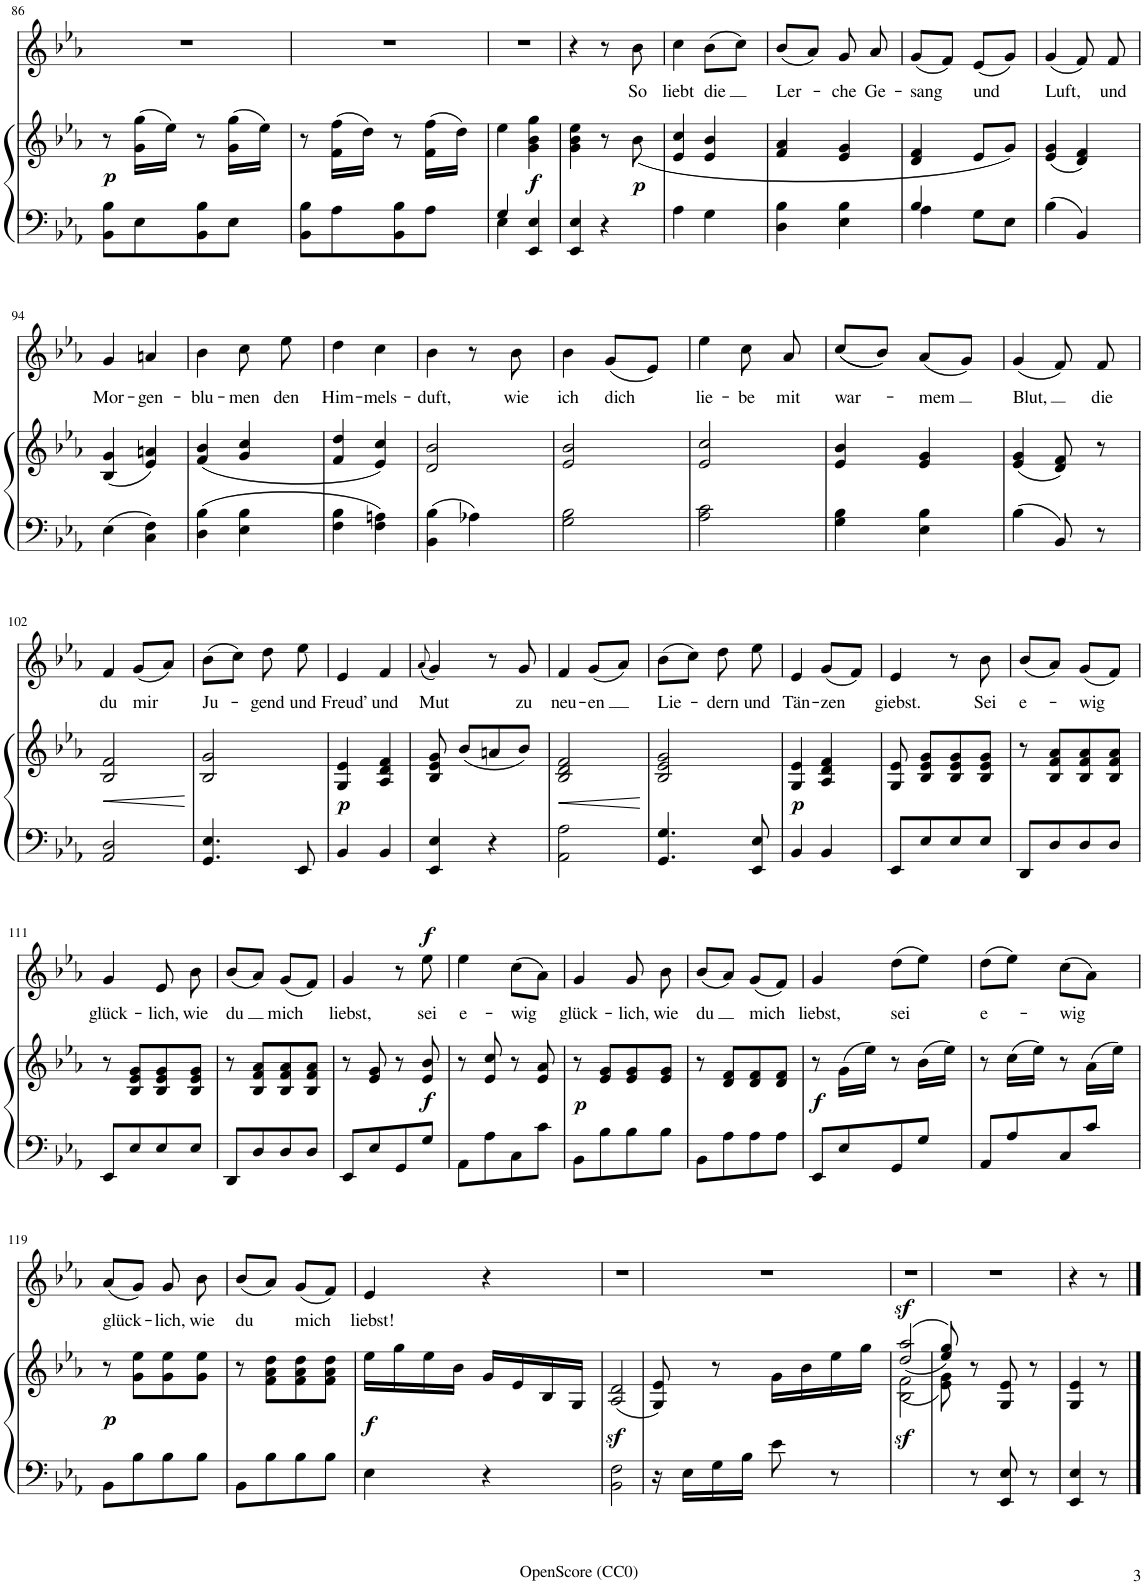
**kern	**kern	**dynam	**kern	**text	**dynam
*part2	*part2	*part2	*part1	*part1	*part1
*staff3	*staff2	*staff2/3	*staff1	*staff1	*staff1
*I"Piano	*	*	*I"Voice	*	*
*I'Pno	*	*	*	*	*
!!LO:PB:g=z
*clefF4	*clefG2	*	*clefG2	*	*
*k[b-e-a-]	*k[b-e-a-]	*	*k[b-e-a-]	*	*
*M2/4	*M2/4	*	*M2/4	*	*
=86	=86	=86	=86	=86	=86
!	!	!LO:DY:b	!	!	!
8BB-\ 8B-\L	8r	p	2r	.	.
8E-\	(16g\ 16gg\LL	.	.	.	.
.	16ee-\JJ)	.	.	.	.
8BB-\ 8B-\	8r	.	.	.	.
8E-\J	(16g\ 16gg\LL	.	.	.	.
.	16ee-\JJ)	.	.	.	.
=87	=87	=87	=87	=87	=87
8BB-\ 8B-\L	8r	.	2r	.	.
8A-\	(16f\ 16ff\LL	.	.	.	.
.	16dd\JJ)	.	.	.	.
8BB-\ 8B-\	8r	.	.	.	.
8A-\J	(16f\ 16ff\LL	.	.	.	.
.	16dd\JJ)	.	.	.	.
=88	=88	=88	=88	=88	=88
*^	*	*	*	*	*
4G/	4E-\	4ee-\	.	2r	.	.
!	!	!	!LO:DY:b	!	!	!
4EE-/ 4E-/	4ryy	4g\ 4b-\ 4gg\	f	.	.	.
*v	*v	*	*	*	*	*
=89	=89	=89	=89	=89	=89
4EE-/ 4E-/	4g\ 4b-\ 4ee-\	.	4r	.	.
4r	8r	.	8r	.	.
!	!	!LO:DY:b	!	!LO:LY:b	!
.	(<8b-\	p	8b-\	So	.
=90	=90	=90	=90	=90	=90
!	!	!	!	!LO:LY:b	!
4A-\	4e-/ 4cc/	.	4cc\	liebt	.
!	!	!	!	!LO:LY:b	!
4G\	4e-/ 4b-/	.	(8b-\L	die	.
.	.	.	8cc\J)	.	.
=91	=91	=91	=91	=91	=91
!	!	!	!	!LO:LY:b	!
4D\ 4B-\	4f/ 4a-/	.	(8b-/L	Ler-	.
.	.	.	8a-/J)	.	.
!	!	!	!	!LO:LY:b	!
4E-\ 4B-\	4e-/ 4g/	.	8g/	-che	.
!	!	!	!	!LO:LY:b	!
.	.	.	8a-/	Ge-	.
=92	=92	=92	=92	=92	=92
*^	*	*	*	*	*
!	!	!	!	!	!LO:LY:b	!
4B-/	4A-\	4d/ 4f/	.	(8g/L	-sang	.
.	.	.	.	8f/J)	.	.
!	!	!	!	!	!LO:LY:b	!
8G\L	4ryy	8e-/L	.	(8e-/L	und	.
8E-\J	.	8g/J)	.	8g/J)	.	.
*v	*v	*	*	*	*	*
=93	=93	=93	=93	=93	=93
!	!	!	!	!LO:LY:b	!
4B-\	(4e-/ 4g/	.	(4g/	Luft,	.
4BB-/	4d/ 4f/)	.	8f/)	.	.
!	!	!	!	!LO:LY:b	!
.	.	.	8f/	und	.
!!LO:LB:g=z
=94	=94	=94	=94	=94	=94
!	!	!	!	!LO:LY:b	!
4E-\	(4B-/ 4g/	.	4g/	Mor-	.
!	!	!	!	!LO:LY:b	!
4C\ 4F\	4e-/ 4an/)	.	4an/	-gen-	.
=95	=95	=95	=95	=95	=95
!	!	!	!	!LO:LY:b	!
4D\ 4B-\	(<4f/ 4b-/	.	4b-\	-blu-	.
!	!	!	!	!LO:LY:b	!
4E-\ 4B-\	4g/ 4cc/	.	8cc\	-men	.
!	!	!	!	!LO:LY:b	!
.	.	.	8ee-\	den	.
=96	=96	=96	=96	=96	=96
!	!	!	!	!LO:LY:b	!
4F\ 4B-\	4f/ 4dd/	.	4dd\	Him-	.
!	!	!	!	!LO:LY:b	!
4F\ 4An\	4e-/ 4cc/)	.	4cc\	-mels-	.
=97	=97	=97	=97	=97	=97
!	!	!	!	!LO:LY:b	!
4BB-\ 4B-\	2d/ 2b-/	.	4b-\	-duft,	.
4A-X\	.	.	8r	.	.
!	!	!	!	!LO:LY:b	!
.	.	.	8b-\	wie	.
=98	=98	=98	=98	=98	=98
!	!	!	!	!LO:LY:b	!
2G\ 2B-\	2e-/ 2b-/	.	4b-\	ich	.
!	!	!	!	!LO:LY:b	!
.	.	.	(8g/L	dich	.
.	.	.	8e-/J)	.	.
=99	=99	=99	=99	=99	=99
!	!	!	!	!LO:LY:b	!
2A-\ 2c\	2e-/ 2cc/	.	4ee-\	lie-	.
!	!	!	!	!LO:LY:b	!
.	.	.	8cc\	-be	.
!	!	!	!	!LO:LY:b	!
.	.	.	8a-/	mit	.
=100	=100	=100	=100	=100	=100
!	!	!	!	!LO:LY:b	!
4G\ 4B-\	4e-/ 4b-/	.	((8cc/L	war-	.
.	.	.	8b-/J))	.	.
!	!	!	!	!LO:LY:b	!
4E-\ 4B-\	4e-/ 4g/	.	(8a-/L	-mem	.
.	.	.	8g/J)	.	.
=101	=101	=101	=101	=101	=101
!	!	!	!	!LO:LY:b	!
4B-\	(4e-/ 4g/	.	(4g/	Blut,	.
8BB-/	8d/ 8f/)	.	8f/)	.	.
!	!	!	!	!LO:LY:b	!
8r	8r	.	8f/	die	.
!!LO:LB:g=z
=102	=102	=102	=102	=102	=102
!	!	!LO:HP:b	!	!LO:LY:b	!
2AA-/ 2D/	2B-/ 2f/	<	4f/	du	.
!	!	!	!	!LO:LY:b	!
.	.	.	(8g/L	mir	.
.	.	.	8a-/J)	.	.
.	.	[	.	.	.
=103	=103	=103	=103	=103	=103
!	!	!	!	!LO:LY:b	!
4.GG/ 4.E-/	2B-/ 2g/	.	(8b-\L	Ju-	.
.	.	.	8cc\J)	.	.
!	!	!	!	!LO:LY:b	!
.	.	.	8dd\	-gend	.
!	!	!	!	!LO:LY:b	!
8EE-/	.	.	8ee-\	und	.
=104	=104	=104	=104	=104	=104
!	!	!LO:DY:a=2	!	!LO:LY:b	!
4BB-/	4G/ 4e-/	p	4e-/	Freud’	.
!	!	!	!	!LO:LY:b	!
4BB-/	4A-/ 4d/ 4f/	.	4f/	und	.
=105	=105	=105	=105	=105	=105
.	.	.	(8qa-/	.	.
!	!	!	!	!LO:LY:b	!
4EE-/ 4E-/	8B-/ 8e-/ 8g/	.	4g/)	Mut	.
.	(8b-/L	.	.	.	.
4r	8an/	.	8r	.	.
!	!	!	!	!LO:LY:b	!
.	8b-/J)	.	8g/	zu	.
=106	=106	=106	=106	=106	=106
!	!	!LO:HP:b	!	!LO:LY:b	!
2AA-\ 2A-\	2B-/ 2d/ 2f/	<	4f/	neu-	.
!	!	!	!	!LO:LY:b	!
.	.	.	(8g/L	-en	.
.	.	.	8a-/J)	.	.
.	.	[	.	.	.
=107	=107	=107	=107	=107	=107
!	!	!	!	!LO:LY:b	!
4.GG/ 4.G/	2B-/ 2e-/ 2g/	.	(8b-\L	Lie-	.
.	.	.	8cc\J)	.	.
!	!	!	!	!LO:LY:b	!
.	.	.	8dd\	-dern	.
!	!	!	!	!LO:LY:b	!
8EE-/ 8E-/	.	.	8ee-\	und	.
=108	=108	=108	=108	=108	=108
!	!	!LO:DY:a=2	!	!LO:LY:b	!
4BB-/	4G/ 4e-/	p	4e-/	Tän-	.
!	!	!	!	!LO:LY:b	!
4BB-/	4A-/ 4d/ 4f/	.	(8g/L	-zen	.
.	.	.	8f/J)	.	.
=109	=109	=109	=109	=109	=109
!	!	!	!	!LO:LY:b	!
8EE-/L	8G/ 8e-/	.	4e-/	giebst.	.
8E-/	8B-/ 8e-/ 8g/L	.	.	.	.
8E-/	8B-/ 8e-/ 8g/	.	8r	.	.
!	!	!	!	!LO:LY:b	!
8E-/J	8B-/ 8e-/ 8g/J	.	8b-\	Sei	.
=110	=110	=110	=110	=110	=110
!	!	!	!	!LO:LY:b	!
8DD/L	8r	.	(8b-/L	e-	.
8D/	8B-/ 8f/ 8a-/L	.	8a-/J)	.	.
!	!	!	!	!LO:LY:b	!
8D/	8B-/ 8f/ 8a-/	.	(8g/L	-wig	.
8D/J	8B-/ 8f/ 8a-/J	.	8f/J)	.	.
!!LO:LB:g=z
=111	=111	=111	=111	=111	=111
!	!	!	!	!LO:LY:b	!
8EE-/L	8r	.	4g/	glück-	.
8E-/	8B-/ 8e-/ 8g/L	.	.	.	.
!	!	!	!	!LO:LY:b	!
8E-/	8B-/ 8e-/ 8g/	.	8e-/	-lich,	.
!	!	!	!	!LO:LY:b	!
8E-/J	8B-/ 8e-/ 8g/J	.	8b-\	wie	.
=112	=112	=112	=112	=112	=112
!	!	!	!	!LO:LY:b	!
8DD/L	8r	.	(8b-/L	du	.
8D/	8B-/ 8f/ 8a-/L	.	8a-/J)	.	.
!	!	!	!	!LO:LY:b	!
8D/	8B-/ 8f/ 8a-/	.	(8g/L	mich	.
8D/J	8B-/ 8f/ 8a-/J	.	8f/J)	.	.
=113	=113	=113	=113	=113	=113
!	!	!	!	!LO:LY:b	!
8EE-/L	8r	.	4g/	liebst,	.
8E-/	8e-/ 8g/	.	.	.	.
8GG/	8r	.	8r	.	.
!	!	!LO:DY:b	!	!LO:LY:b	!LO:DY:a
8G/J	8e-/ 8b-/	f	8ee-\	sei	f
=114	=114	=114	=114	=114	=114
!	!	!	!	!LO:LY:b	!
8AA-\L	8r	.	4ee-\	e-	.
8A-\	8e-/ 8cc/	.	.	.	.
!	!	!	!	!LO:LY:b	!
8C\	8r	.	(8cc\L	-wig	.
8c\J	8e-/ 8a-/	.	8a-\J)	.	.
=115	=115	=115	=115	=115	=115
!	!	!LO:DY:b	!	!LO:LY:b	!
8BB-\L	8r	p	4g/	glück-	.
8B-\	8e-/ 8g/L	.	.	.	.
!	!	!	!	!LO:LY:b	!
8B-\	8e-/ 8g/	.	8g/	-lich,	.
!	!	!	!	!LO:LY:b	!
8B-\J	8e-/ 8g/J	.	8b-\	wie	.
=116	=116	=116	=116	=116	=116
!	!	!	!	!LO:LY:b	!
8BB-\L	8r	.	(8b-/L	du	.
8A-\	8d/ 8f/L	.	8a-/J)	.	.
!	!	!	!	!LO:LY:b	!
8A-\	8d/ 8f/	.	(8g/L	mich	.
8A-\J	8d/ 8f/J	.	8f/J)	.	.
=117	=117	=117	=117	=117	=117
!	!	!LO:DY:b	!	!LO:LY:b	!
8EE-/L	8r	f	4g/	liebst,	.
8E-/	(16g\LL	.	.	.	.
.	16ee-\JJ)	.	.	.	.
!	!	!	!	!LO:LY:b	!
8GG/	8r	.	(8dd\L	sei	.
8G/J	(16b-\LL	.	8ee-\J)	.	.
.	16ee-\JJ)	.	.	.	.
=118	=118	=118	=118	=118	=118
!	!	!	!	!LO:LY:b	!
8AA-/L	8r	.	(8dd\L	e-	.
8A-/	(16cc\LL	.	8ee-\J)	.	.
.	16ee-\JJ)	.	.	.	.
!	!	!	!	!LO:LY:b	!
8C/	8r	.	(8cc\L	-wig	.
8c/J	(16a-\LL	.	8a-\J)	.	.
.	16ee-\JJ)	.	.	.	.
!!LO:LB:g=z
=119	=119	=119	=119	=119	=119
!	!	!LO:DY:b	!	!LO:LY:b	!
8BB-\L	8r	p	(8a-/L	glück-	.
8B-\	8g\ 8ee-\L	.	8g/J)	.	.
!	!	!	!	!LO:LY:b	!
8B-\	8g\ 8ee-\	.	8g/	-lich,	.
!	!	!	!	!LO:LY:b	!
8B-\J	8g\ 8ee-\J	.	8b-\	wie	.
=120	=120	=120	=120	=120	=120
!	!	!	!	!LO:LY:b	!
8BB-\L	8r	.	(8b-/L	du	.
8B-\	8f\ 8a-\ 8dd\L	.	8a-/J)	.	.
!	!	!	!	!LO:LY:b	!
8B-\	8f\ 8a-\ 8dd\	.	(8g/L	mich	.
8B-\J	8f\ 8a-\ 8dd\J	.	8f/J)	.	.
=121	=121	=121	=121	=121	=121
!	!	!LO:DY:b	!	!LO:LY:b	!
4E-\	16ee-\LL	f	4e-/	liebst!	.
.	16gg\	.	.	.	.
.	16ee-\	.	.	.	.
.	16b-\JJ	.	.	.	.
4r	16g/LL	.	4r	.	.
.	16e-/	.	.	.	.
.	16B-/	.	.	.	.
.	16G/JJ	.	.	.	.
=122	=122	=122	=122	=122	=122
2BB-\z> 2F\z>	(2A-/ 2d/	.	2r	.	.
=123	=123	=123	=123	=123	=123
16r	8G/ 8e-/)	.	2r	.	.
16E-\LL	.	.	.	.	.
16G\	8r	.	.	.	.
16B-\JJ	.	.	.	.	.
8e-\	16g\LL	.	.	.	.
.	16b-\	.	.	.	.
8r	16ee-\	.	.	.	.
.	16gg\JJ	.	.	.	.
=124	=124	=124	=124	=124	=124
*	*^	*	*	*	*
!	!	!	!LO:DY:a=2	!	!	!
!	!	!	!LO:DY:n=1:a	!	!	!
2ryy	(>(2dd/ 2aa-/	(<2B-\ 2f\	sf sf	2r	.	.
=125	=125	=125	=125	=125	=125	=125
8ryy	8ee-/ 8gg/))	8e-\ 8g\)	.	2r	.	.
8r	8r	4.ryy	.	.	.	.
8EE-/ 8E-/	8G/ 8e-/	.	.	.	.	.
8r	8r	.	.	.	.	.
*	*v	*v	*	*	*	*
=126	=126	=126	=126	=126	=126
4EE-/ 4E-/	4G/ 4e-/	.	4r	.	.
8r	8r	.	8r	.	.
==	==	==	==	==	==
*-	*-	*-	*-	*-	*-
